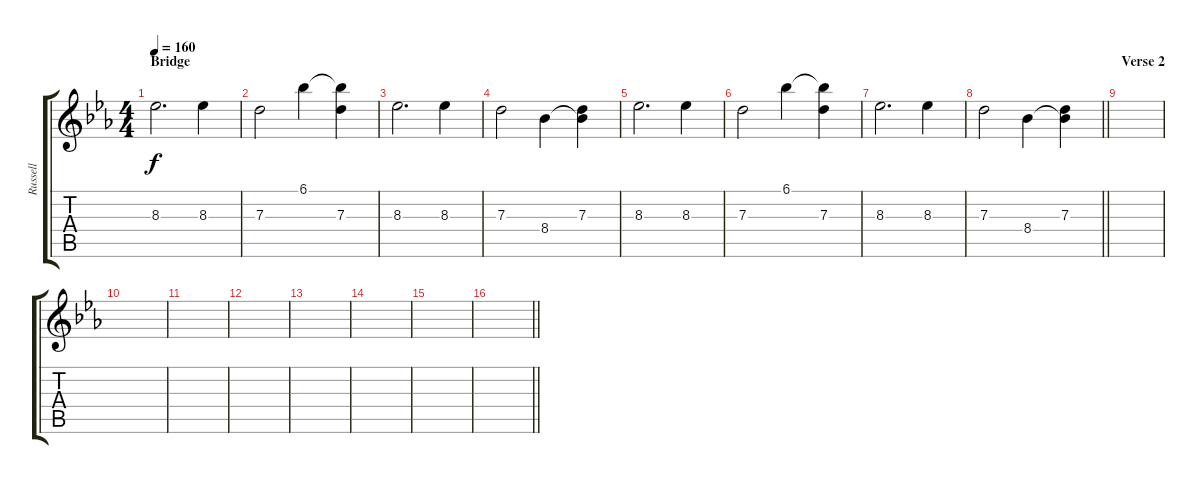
\track ("Russell" "Russell") {instrument electricguitarclean}
\staff {score tabs}
\tuning (E4 B3 G3 D3 A2 E2) {hide}
\ts (4 4)
\section ("" "Bridge")
\tempo 160
\clef g2
\ks cminor
8.3.2{d dy f} 8.3.4 |
7.3.2 6.1.4 (6.1{t} 7.3).4 |
8.3.2{d} 8.3.4 |
7.3.2 8.4.4 (7.3 8.4{t}).4 |
8.3.2{d} 8.3.4 |
7.3.2 6.1.4 (6.1{t} 7.3).4 |
8.3.2{d} 8.3.4 |
\barLineRight lightlight
7.3.2 8.4.4 (7.3 8.4{t}).4 |
\section ("" "Verse 2")
|
|
|
|
|
|
|
\barLineRight lightlight
